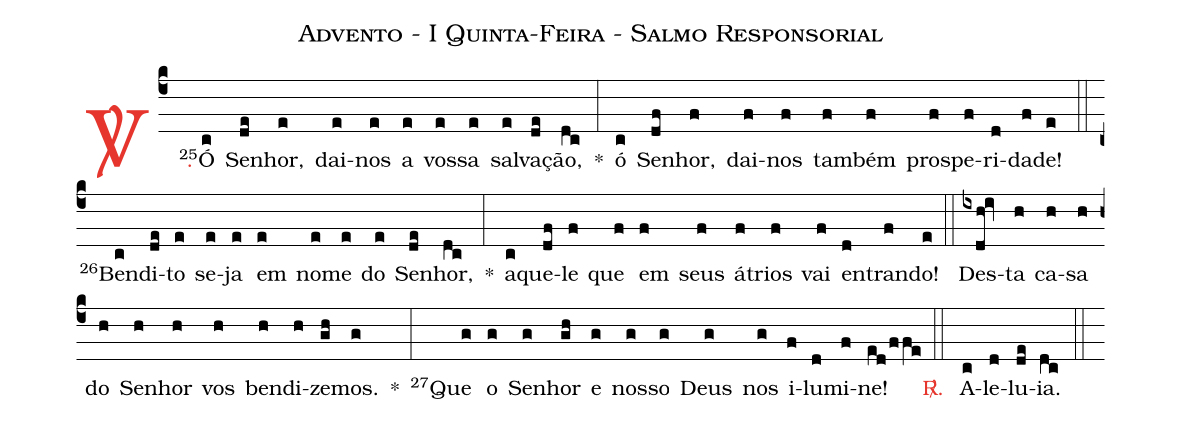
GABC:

name: Advento - I Quinta-Feira - Salmo Responsorial;
%%
(c4)

<c><sp>V/</sp>.</c>() <v>\VSup{25}</v>Ó(c) Se(de)nhor,(e) dai-(e)nos(e) a(e) vos(e)sa(e) sal(e)va(de)ção,(dc) *(:)
ó(c) Se(df)nhor,(f) dai-(f)nos(f) tam(f)bém(f) pros(f)pe(f)ri(d)da(f)de!(e)

(::)

<v>\VSup{26}</v>Ben(c)di(de)to(e) se(e)ja(e) em(e) no(e)me(e) do(e) Se(de)nhor,(dc) *(:)
a(c)que(df)le(f) que(f) em(f) seus(f) á(f)trios(f) vai(f) en(d)tran(f)do!(e)

(::)

Des(ixdh!iv)ta(h) ca(h)sa(h) do(h) Se(h)nhor(h) vos(h) ben(h)di(h)ze(gh)mos.(g) *(:)
<v>\VSup{27}</v>Que(g) o(g) Se(g)nhor(gh) e(g) nos(g)so(g) Deus(g) nos(g) i(f)lu(d)mi(f)ne!(ed/ffe)

(::)

<c><sp>R/</sp>.</c>() A(c)le(d)lu(de)ia.(dc)

(::)
